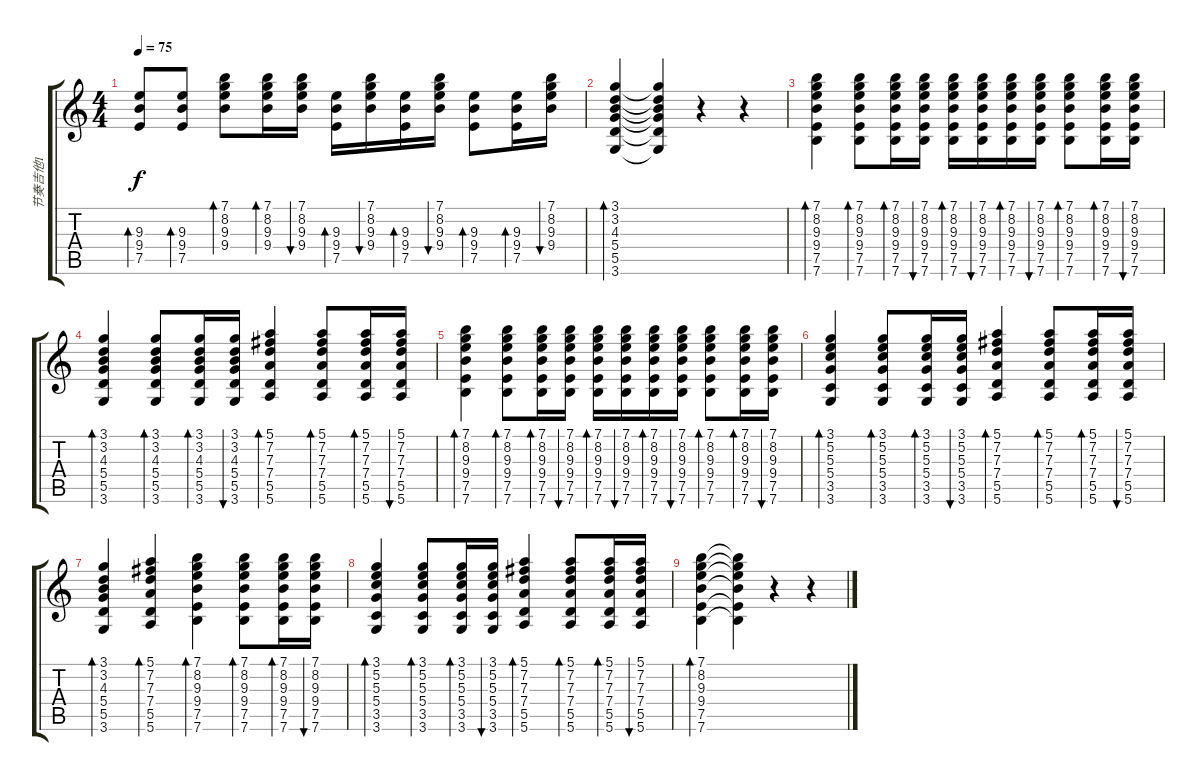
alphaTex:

\track ("节奏吉他1" "节奏吉他1") {instrument acousticguitarsteel}
\staff {score tabs}
\tuning (E4 B3 G3 D3 A2 E2) {hide}
\ts (4 4)
\tempo 75
\clef g2
\ks c
(9.3 9.4 7.5).8{bd 30 dy f} (9.3 9.4 7.5).8{bd 30} (7.1 8.2 9.3 9.4).8{bd 30} (7.1 8.2 9.3 9.4).16{bd 30} (7.1 8.2 9.3 9.4).16{bu 30} (9.3 9.4 7.5).16{bd 30} (7.1 8.2 9.3 9.4).16{bu 30} (9.3 9.4 7.5).16{bd 30} (7.1 8.2 9.3 9.4).16{bu 30} (9.3 9.4 7.5).8{bd 30} (9.3 9.4 7.5).16{bd 30} (7.1 8.2 9.3 9.4).16{bu 30} |
(3.1 3.2 4.3 5.4 5.5 3.6).4{bd 30} (3.1{t} 3.2{t} 4.3{t} 5.4{t} 5.5{t} 3.6{t}).4 r.4 r.4 |
(7.1 8.2 9.3 9.4 7.5 7.6).4{bd 30} (7.1 8.2 9.3 9.4 7.5 7.6).8{bd 30} (7.1 8.2 9.3 9.4 7.5 7.6).16{bd 30} (7.1 8.2 9.3 9.4 7.5 7.6).16{bu 30} (7.1 8.2 9.3 9.4 7.5 7.6).16{bd 30} (7.1 8.2 9.3 9.4 7.5 7.6).16{bu 30} (7.1 8.2 9.3 9.4 7.5 7.6).16{bd 30} (7.1 8.2 9.3 9.4 7.5 7.6).16{bu 30} (7.1 8.2 9.3 9.4 7.5 7.6).8{bd 30} (7.1 8.2 9.3 9.4 7.5 7.6).16{bd 30} (7.1 8.2 9.3 9.4 7.5 7.6).16{bu 30} |
(3.1 3.2 4.3 5.4 5.5 3.6).4{bd 30} (3.1 3.2 4.3 5.4 5.5 3.6).8{bd 30} (3.1 3.2 4.3 5.4 5.5 3.6).16{bd 30} (3.1 3.2 4.3 5.4 5.5 3.6).16{bu 30} (5.1 7.2 7.3 7.4 5.5 5.6).4{bd 30} (5.1 7.2 7.3 7.4 5.5 5.6).8{bd 30} (5.1 7.2 7.3 7.4 5.5 5.6).16{bd 30} (5.1 7.2 7.3 7.4 5.5 5.6).16{bu 30} |
(7.1 8.2 9.3 9.4 7.5 7.6).4{bd 30} (7.1 8.2 9.3 9.4 7.5 7.6).8{bd 30} (7.1 8.2 9.3 9.4 7.5 7.6).16{bd 30} (7.1 8.2 9.3 9.4 7.5 7.6).16{bu 30} (7.1 8.2 9.3 9.4 7.5 7.6).16{bd 30} (7.1 8.2 9.3 9.4 7.5 7.6).16{bu 30} (7.1 8.2 9.3 9.4 7.5 7.6).16{bd 30} (7.1 8.2 9.3 9.4 7.5 7.6).16{bu 30} (7.1 8.2 9.3 9.4 7.5 7.6).8{bd 30} (7.1 8.2 9.3 9.4 7.5 7.6).16{bd 30} (7.1 8.2 9.3 9.4 7.5 7.6).16{bu 30} |
(3.1 5.2 5.3 5.4 3.5 3.6).4{bd 30} (3.1 5.2 5.3 5.4 3.5 3.6).8{bd 30} (3.1 5.2 5.3 5.4 3.5 3.6).16{bd 30} (3.1 5.2 5.3 5.4 3.5 3.6).16{bu 30} (5.1 7.2 7.3 7.4 5.5 5.6).4{bd 30} (5.1 7.2 7.3 7.4 5.5 5.6).8{bd 30} (5.1 7.2 7.3 7.4 5.5 5.6).16{bd 30} (5.1 7.2 7.3 7.4 5.5 5.6).16{bu 30} |
(3.1 3.2 4.3 5.4 5.5 3.6).4{bd 120} (5.1 7.2 7.3 7.4 5.5 5.6).4{bd 120} (7.1 8.2 9.3 9.4 7.5 7.6).4{bd 120} (7.1 8.2 9.3 9.4 7.5 7.6).8{bd 30} (7.1 8.2 9.3 9.4 7.5 7.6).16{bd 30} (7.1 8.2 9.3 9.4 7.5 7.6).16{bu 30} |
(3.1 5.2 5.3 5.4 3.5 3.6).4{bd 30} (3.1 5.2 5.3 5.4 3.5 3.6).8{bd 30} (3.1 5.2 5.3 5.4 3.5 3.6).16{bd 30} (3.1 5.2 5.3 5.4 3.5 3.6).16{bu 30} (5.1 7.2 7.3 7.4 5.5 5.6).4{bd 30} (5.1 7.2 7.3 7.4 5.5 5.6).8{bd 30} (5.1 7.2 7.3 7.4 5.5 5.6).16{bd 30} (5.1 7.2 7.3 7.4 5.5 5.6).16{bu 30} |
(7.1 8.2 9.3 9.4 7.5 7.6).4{bd 30} (7.1{t} 8.2{t} 9.3{t} 9.4{t} 7.5{t} 7.6{t}).4 r.4 r.4
